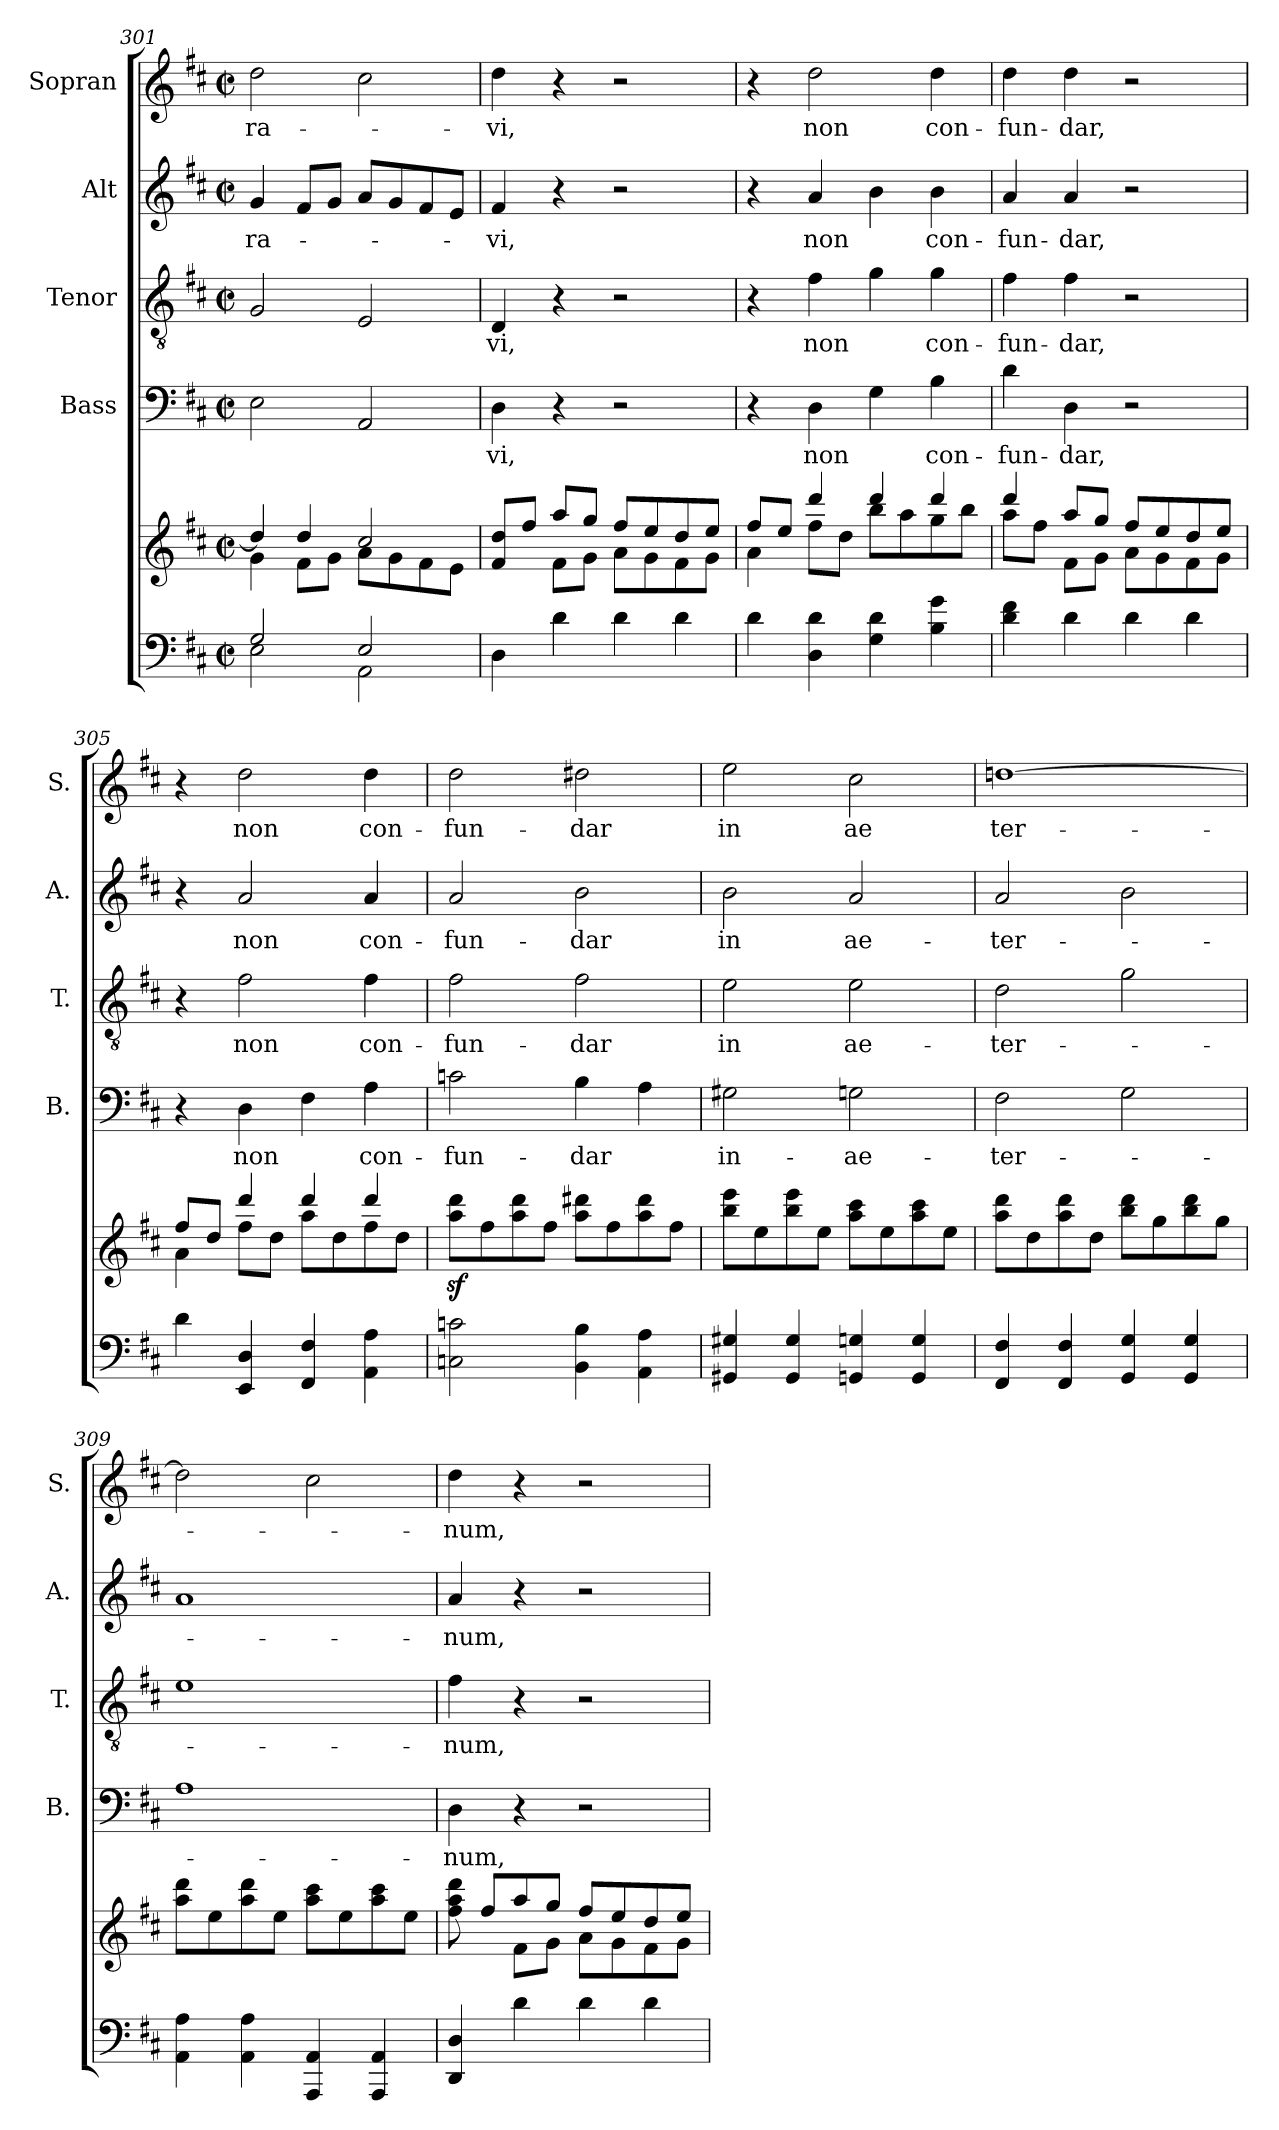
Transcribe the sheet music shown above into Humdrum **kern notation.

**kern	**kern	**kern	**text	**kern	**text	**kern	**text	**kern	**text
*part5	*part5	*part4	*part4	*part3	*part3	*part2	*part2	*part1	*part1
*staff6	*staff5	*staff4	*staff4	*staff3	*staff3	*staff2	*staff2	*staff1	*staff1
*	*	*I"Bass	*	*I"Tenor	*	*I"Alt	*	*I"Sopran	*
*	*	*I'B.	*	*I'T.	*	*I'A.	*	*I'S.	*
*clefF4	*clefG2	*clefF4	*	*clefGv2	*	*clefG2	*	*clefG2	*
*k[f#c#]	*k[f#c#]	*k[f#c#]	*	*k[f#c#]	*	*k[f#c#]	*	*k[f#c#]	*
*D:	*D:	*D:	*	*D:	*	*D:	*	*D:	*
*M2/2	*M2/2	*M2/2	*	*M2/2	*	*M2/2	*	*M2/2	*
*met(c|)	*met(c|)	*met(c|)	*	*met(c|)	*	*met(c|)	*	*met(c|)	*
=301	=301	=301	=301	=301	=301	=301	=301	=301	=301
*^	*^	*	*	*	*	*	*	*	*
!	!	!	!	!	!	!	!	!	!LO:LY:b	!	!LO:LY:b
2G/	2E\	4dd/]	4g\	2E\	.	2G/	.	4g/	-ra-	2dd\	-ra-
.	.	4dd/	8f#\L	.	.	.	.	8f#/L	.	.	.
.	.	.	8g\J	.	.	.	.	8g/J	.	.	.
2E/	2AA\	2cc#/	8a\L	2AA/	.	2E/	.	8a/L	.	2cc#\	.
.	.	.	8g\	.	.	.	.	8g/	.	.	.
.	.	.	8f#\	.	.	.	.	8f#/	.	.	.
.	.	.	8e\J	.	.	.	.	8e/J	.	.	.
*v	*v	*	*	*	*	*	*	*	*	*	*
!!LO:PB:g=z
=302	=302	=302	=302	=302	=302	=302	=302	=302	=302	=302
!	!	!	!	!LO:LY:b	!	!LO:LY:b	!	!LO:LY:b	!	!LO:LY:b
4D\	8f#/ 8dd/L	4ryy	4D\	-vi,	4D/	-vi,	4f#/	-vi,	4dd\	-vi,
.	8ff#/J	.	.	.	.	.	.	.	.	.
4d\	8aa/L	8f#\L	4r	.	4r	.	4r	.	4r	.
.	8gg/J	8g\J	.	.	.	.	.	.	.	.
4d\	8ff#/L	8a\L	2r	.	2r	.	2r	.	2r	.
.	8ee/	8g\	.	.	.	.	.	.	.	.
4d\	8dd/	8f#\	.	.	.	.	.	.	.	.
.	8ee/J	8g\J	.	.	.	.	.	.	.	.
=303	=303	=303	=303	=303	=303	=303	=303	=303	=303	=303
4d\	8ff#/L	4a\	4r	.	4r	.	4r	.	4r	.
.	8ee/J	.	.	.	.	.	.	.	.	.
!	!	!	!	!LO:LY:b	!	!LO:LY:b	!	!LO:LY:b	!	!LO:LY:b
4D\ 4d\	4ddd/	8ff#\L	4D\	non	4f#\	non	4a/	non	2dd\	non
.	.	8dd\J	.	.	.	.	.	.	.	.
4G\ 4d\	4ddd/	8bb\L	4G\	.	4g\	.	4b\	.	.	.
.	.	8aa\	.	.	.	.	.	.	.	.
!	!	!	!	!LO:LY:b	!	!LO:LY:b	!	!LO:LY:b	!	!LO:LY:b
4B\ 4g\	4ddd/	8gg\	4B\	con-	4g\	con-	4b\	con-	4dd\	con-
.	.	8bb\J	.	.	.	.	.	.	.	.
=304	=304	=304	=304	=304	=304	=304	=304	=304	=304	=304
!	!	!	!	!LO:LY:b	!	!LO:LY:b	!	!LO:LY:b	!	!LO:LY:b
4d\ 4f#\	4ddd/	8aa\L	4d\	-fun-	4f#\	-fun-	4a/	-fun-	4dd\	-fun-
.	.	8ff#\J	.	.	.	.	.	.	.	.
!	!	!	!	!LO:LY:b	!	!LO:LY:b	!	!LO:LY:b	!	!LO:LY:b
4d\	8aa/L	8f#\L	4D\	-dar,	4f#\	-dar,	4a/	-dar,	4dd\	-dar,
.	8gg/J	8g\J	.	.	.	.	.	.	.	.
4d\	8ff#/L	8a\L	2r	.	2r	.	2r	.	2r	.
.	8ee/	8g\	.	.	.	.	.	.	.	.
4d\	8dd/	8f#\	.	.	.	.	.	.	.	.
.	8ee/J	8g\J	.	.	.	.	.	.	.	.
=305	=305	=305	=305	=305	=305	=305	=305	=305	=305	=305
4d\	8ff#/L	4a\	4r	.	4r	.	4r	.	4r	.
.	8dd/J	.	.	.	.	.	.	.	.	.
!	!	!	!	!LO:LY:b	!	!LO:LY:b	!	!LO:LY:b	!	!LO:LY:b
4EE/ 4D/	4ddd/	8ff#\L	4D\	non	2f#\	non	2a/	non	2dd\	non
.	.	8dd\J	.	.	.	.	.	.	.	.
4FF#/ 4F#/	4ddd/	8aa\L	4F#\	.	.	.	.	.	.	.
.	.	8dd\	.	.	.	.	.	.	.	.
!	!	!	!	!LO:LY:b	!	!LO:LY:b	!	!LO:LY:b	!	!LO:LY:b
4AA\ 4A\	4ddd/	8ff#\	4A\	con-	4f#\	con-	4a/	con-	4dd\	con-
.	.	8dd\J	.	.	.	.	.	.	.	.
=306	=306	=306	=306	=306	=306	=306	=306	=306	=306	=306
!	!	!	!	!LO:LY:b	!	!LO:LY:b	!	!LO:LY:b	!	!LO:LY:b
*	*v	*v	*	*	*	*	*	*	*	*
2Cn\ 2cn\	8aa\z< 8ddd\z<L	2cn\	-fun-	2f#\	-fun-	2a/	-fun-	2dd\	-fun-
.	8ff#\	.	.	.	.	.	.	.	.
.	8aa\ 8ddd\	.	.	.	.	.	.	.	.
.	8ff#\J	.	.	.	.	.	.	.	.
!	!	!	!LO:LY:b	!	!LO:LY:b	!	!LO:LY:b	!	!LO:LY:b
4BB\ 4B\	8aa\ 8ddd#X\L	4B\	-dar	2f#\	-dar	2b\	-dar	2dd#X\	-dar
.	8ff#\	.	.	.	.	.	.	.	.
4AA\ 4A\	8aa\ 8ddd#\	4A\	.	.	.	.	.	.	.
.	8ff#\J	.	.	.	.	.	.	.	.
!!LO:LB:g=z
=307	=307	=307	=307	=307	=307	=307	=307	=307	=307
!	!	!	!LO:LY:b	!	!LO:LY:b	!	!LO:LY:b	!	!LO:LY:b
4GG#X/ 4G#X/	8bb\ 8eee\L	2G#X\	in-	2e\	in	2b\	in	2ee\	in
.	8ee\	.	.	.	.	.	.	.	.
4GG#/ 4G#/	8bb\ 8eee\	.	.	.	.	.	.	.	.
.	8ee\J	.	.	.	.	.	.	.	.
!	!	!	!LO:LY:b	!	!LO:LY:b	!	!LO:LY:b	!	!LO:LY:b
4GGn/ 4Gn/	8aa\ 8ccc#\L	2Gn\	-ae-	2e\	ae-	2a/	ae-	2cc#\	ae
.	8ee\	.	.	.	.	.	.	.	.
4GG/ 4G/	8aa\ 8ccc#\	.	.	.	.	.	.	.	.
.	8ee\J	.	.	.	.	.	.	.	.
=308	=308	=308	=308	=308	=308	=308	=308	=308	=308
!	!	!	!LO:LY:b	!	!LO:LY:b	!	!LO:LY:b	!	!LO:LY:b
4FF#/ 4F#/	8aa\ 8ddd\L	2F#\	-ter-	2d\	-ter-	2a/	-ter-	[1ddn	ter-
.	8dd\	.	.	.	.	.	.	.	.
4FF#/ 4F#/	8aa\ 8ddd\	.	.	.	.	.	.	.	.
.	8dd\J	.	.	.	.	.	.	.	.
4GG/ 4G/	8bb\ 8ddd\L	2G\	.	2g\	.	2b\	.	.	.
.	8gg\	.	.	.	.	.	.	.	.
4GG/ 4G/	8bb\ 8ddd\	.	.	.	.	.	.	.	.
.	8gg\J	.	.	.	.	.	.	.	.
=309	=309	=309	=309	=309	=309	=309	=309	=309	=309
4AA\ 4A\	8aa\ 8ddd\L	1A	.	1e	.	1a	.	2dd\]	.
.	8ee\	.	.	.	.	.	.	.	.
4AA\ 4A\	8aa\ 8ddd\	.	.	.	.	.	.	.	.
.	8ee\J	.	.	.	.	.	.	.	.
4AAA/ 4AA/	8aa\ 8ccc#\L	.	.	.	.	.	.	2cc#\	.
.	8ee\	.	.	.	.	.	.	.	.
4AAA/ 4AA/	8aa\ 8ccc#\	.	.	.	.	.	.	.	.
.	8ee\J	.	.	.	.	.	.	.	.
=310	=310	=310	=310	=310	=310	=310	=310	=310	=310
*	*^	*	*	*	*	*	*	*	*
!	!	!	!	!LO:LY:b	!	!LO:LY:b	!	!LO:LY:b	!	!LO:LY:b
4DD/ 4D/	8ff#\ 8aa\ 8ddd\	4ryy	4D\	-num,	4f#\	-num,	4a/	-num,	4dd\	-num,
.	8ff#/L	.	.	.	.	.	.	.	.	.
4d\	8aa/	8f#\L	4r	.	4r	.	4r	.	4r	.
.	8gg/J	8g\J	.	.	.	.	.	.	.	.
4d\	8ff#/L	8a\L	2r	.	2r	.	2r	.	2r	.
.	8ee/	8g\	.	.	.	.	.	.	.	.
4d\	8dd/	8f#\	.	.	.	.	.	.	.	.
.	8ee/J	8g\J	.	.	.	.	.	.	.	.
*	*v	*v	*	*	*	*	*	*	*	*
=	=	=	=	=	=	=	=	=	=
*-	*-	*-	*-	*-	*-	*-	*-	*-	*-
